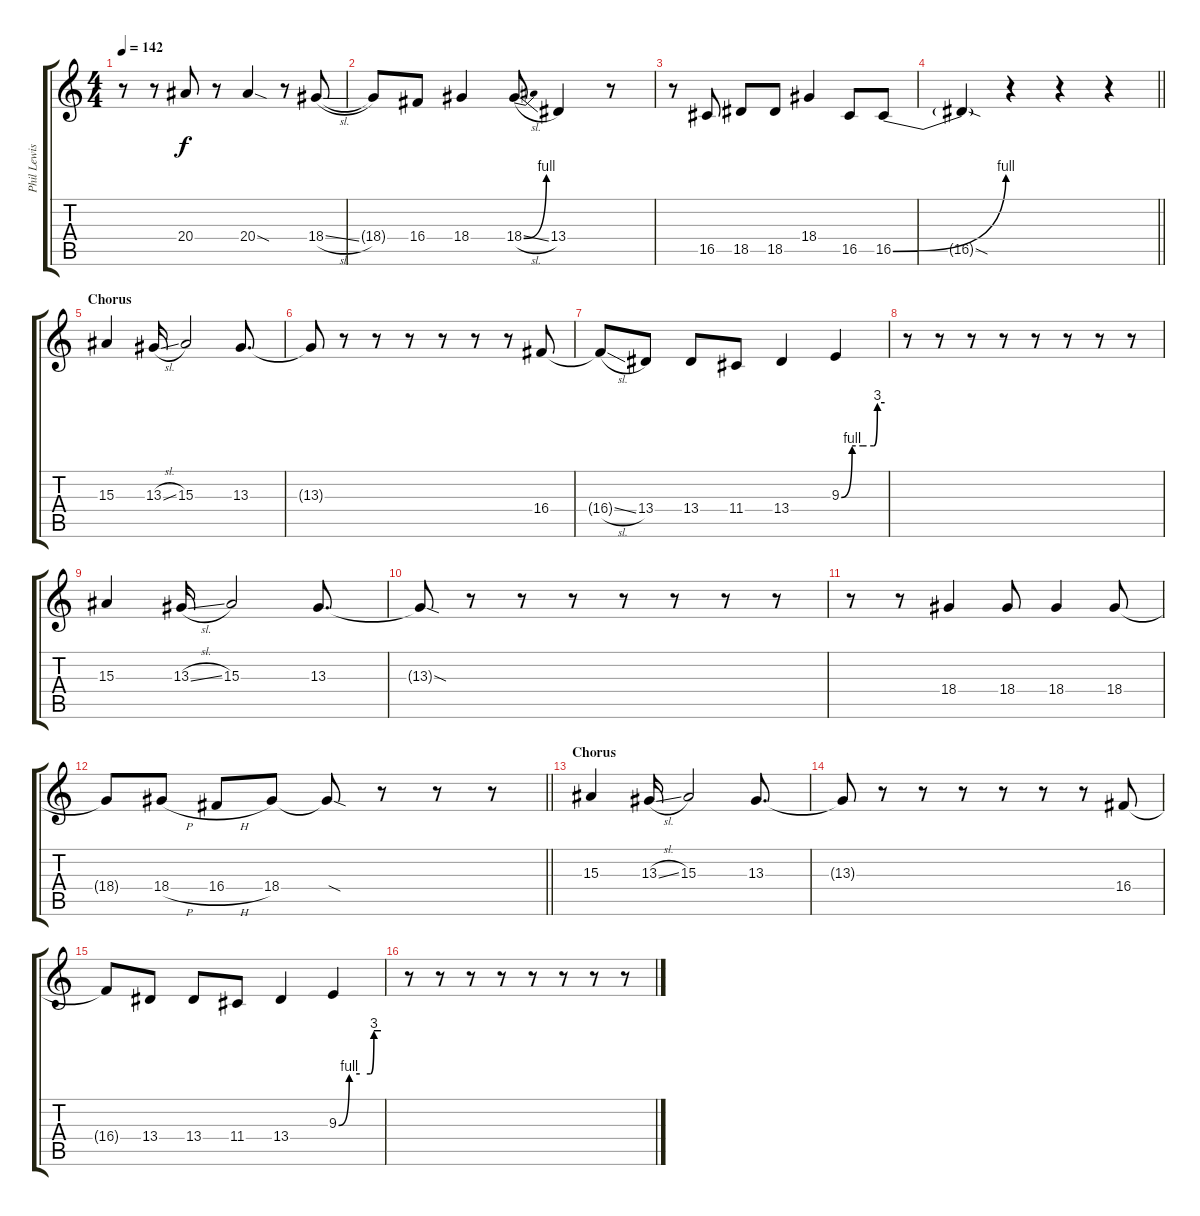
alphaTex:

\track ("Phil Lewis" "Phil Lewis") {instrument lead2sawtooth}
\staff {score tabs}
\tuning (E4 B3 G3 D3 A2 E2) {hide}
\ts (4 4)
\tempo 142
\clef g2
\ks c
r.8{dy f} r.8 20.4.8 r.8 20.4{sod}.4 r.8 18.4{sl}.8 |
18.4{t}.8 16.4.8 18.4.4 18.4{be (bend 0 0 60 4) sl}.8 13.4.4 r.8 |
r.8 16.5.8 18.5.8 18.5.8 18.4.4 16.5.8 16.5{be (bend 0 0 60 4)}.8 |
\barLineRight lightlight
16.5{sod t}.4 r.4 r.4 r.4 |
\section ("" "Chorus")
15.3.4 13.3{sl}.16 15.3.2 13.3.8{d} |
13.3{t}.8 r.8 r.8 r.8 r.8 r.8 r.8 16.4.8 |
16.4{sl t}.8 13.4.8 13.4.8 11.4.8 13.4.4 9.3{be (custom 0 0 15 4 30 4 45 4 50 12 60 12)}.4 |
r.8 r.8 r.8 r.8 r.8 r.8 r.8 r.8 |
15.3.4 13.3{sl}.16 15.3.2 13.3.8{d} |
13.3{sod t}.8 r.8 r.8 r.8 r.8 r.8 r.8 r.8 |
r.8 r.8 18.4.4 18.4.8 18.4.4 18.4.8 |
\barLineRight lightlight
18.4{t}.8 18.4{h}.8 16.4{h}.8 18.4.8 18.4{sod t}.8 r.8 r.8 r.8 |
\section ("" "Chorus")
15.3.4 13.3{sl}.16 15.3.2 13.3.8{d} |
13.3{t}.8 r.8 r.8 r.8 r.8 r.8 r.8 16.4.8 |
16.4{t}.8 13.4.8 13.4.8 11.4.8 13.4.4 9.3{be (custom 0 0 15 4 30 4 45 4 50 12 60 12)}.4 |
r.8 r.8 r.8 r.8 r.8 r.8 r.8 r.8
